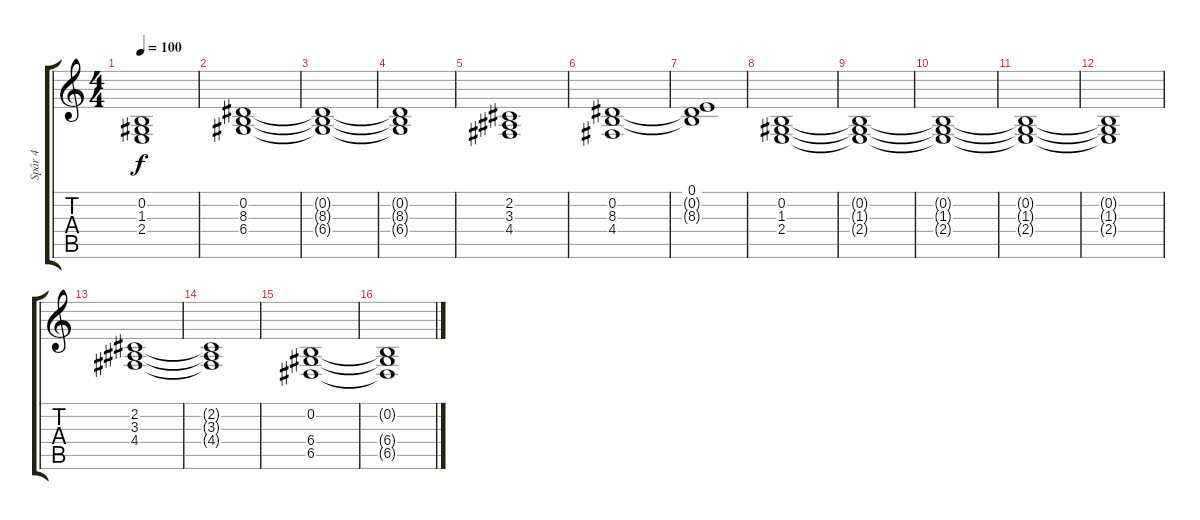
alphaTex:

\track ("Spår 4" "Spår 4") {instrument stringensemble1}
\staff {score tabs}
\tuning (E4 B3 G3 D3 A2 E2) {hide}
\ts (4 4)
\tempo 100
\clef g2
\ks c
(0.2{t} 1.3{t} 2.4{t}).1{dy f} |
(0.2 8.3 6.4).1 |
(0.2{t} 8.3{t} 6.4{t}).1 |
(0.2{t} 8.3{t} 6.4{t}).1 |
(2.2 3.3 4.4).1 |
(0.2 8.3 4.4).1 |
(0.1 0.2{t} 8.3{t}).1 |
(0.2 1.3 2.4).1 |
(0.2{t} 1.3{t} 2.4{t}).1 |
(0.2{t} 1.3{t} 2.4{t}).1 |
(0.2{t} 1.3{t} 2.4{t}).1 |
(0.2{t} 1.3{t} 2.4{t}).1 |
(2.2 3.3 4.4).1 |
(2.2{t} 3.3{t} 4.4{t}).1 |
(0.2 6.4 6.5).1 |
(0.2{t} 6.4{t} 6.5{t}).1
